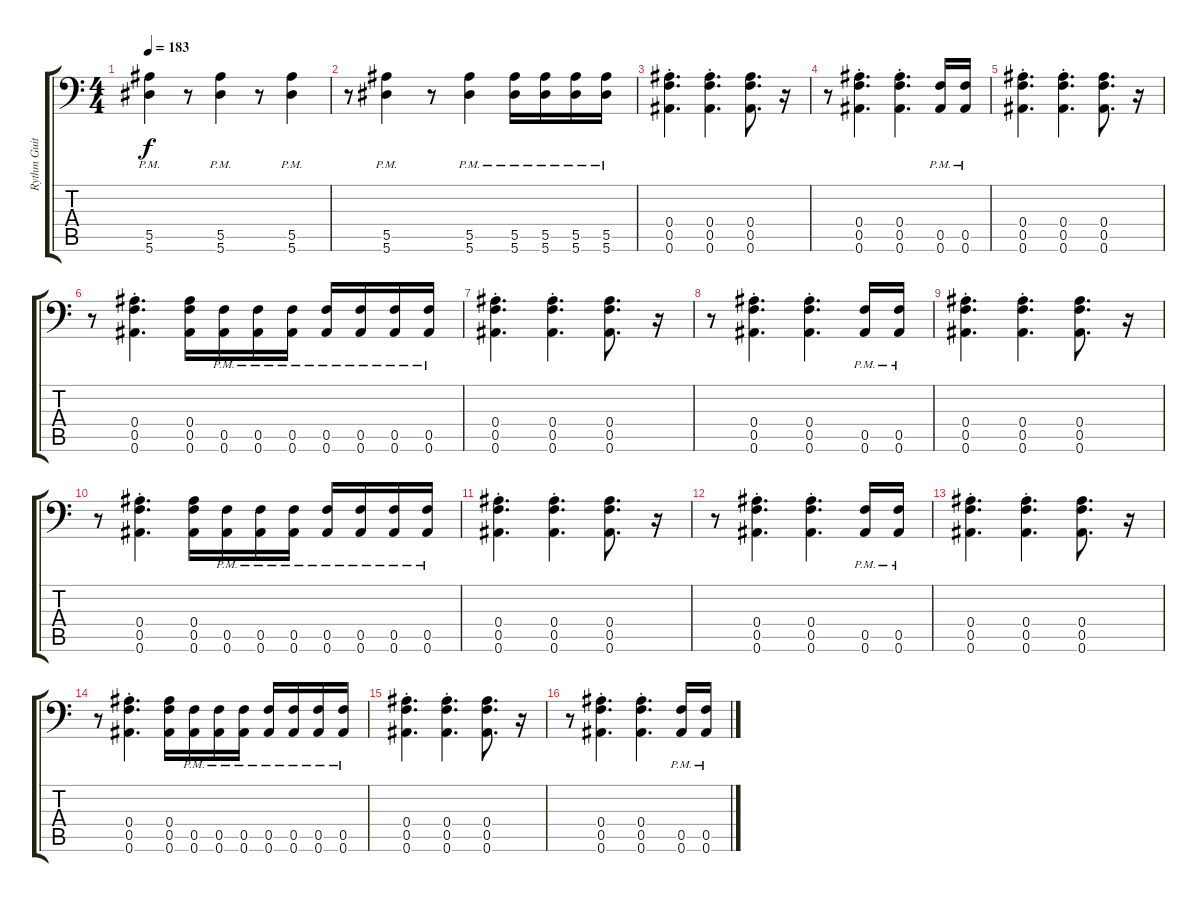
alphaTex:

\track ("Rythm Guitar #1" "Rythm Guit") {instrument distortionguitar}
\staff {score tabs}
\tuning (C4 G3 Eb3 Bb2 F2 Bb1) {hide}
\ts (4 4)
\tempo 183
\clef f4
\ks c
(5.5{pm} 5.6{pm}).4{dy f} r.8 (5.5{pm} 5.6{pm}).4 r.8 (5.5{pm} 5.6{pm}).4 |
r.8 (5.5{pm} 5.6{pm}).4 r.8 (5.5{pm} 5.6{pm}).4 (5.5{pm} 5.6{pm}).16 (5.5{pm} 5.6{pm}).16 (5.5{pm} 5.6{pm}).16 (5.5{pm} 5.6{pm}).16 |
(0.4{st} 0.5{st} 0.6{st}).4{d} (0.4{st} 0.5{st} 0.6{st}).4{d} (0.4 0.5 0.6).8{d} r.16 |
r.8 (0.4{st} 0.5{st} 0.6{st}).4{d} (0.4{st} 0.5{st} 0.6{st}).4{d} (0.5{pm} 0.6{pm}).16 (0.5{pm} 0.6{pm}).16 |
(0.4{st} 0.5{st} 0.6{st}).4{d} (0.4{st} 0.5{st} 0.6{st}).4{d} (0.4 0.5 0.6).8{d} r.16 |
r.8 (0.4{st} 0.5{st} 0.6{st}).4{d} (0.4 0.5 0.6).16 (0.5{pm} 0.6{pm}).16 (0.5{pm} 0.6{pm}).16 (0.5{pm} 0.6{pm}).16 (0.5{pm} 0.6{pm}).16 (0.5{pm} 0.6{pm}).16 (0.5{pm} 0.6{pm}).16 (0.5{pm} 0.6{pm}).16 |
(0.4{st} 0.5{st} 0.6{st}).4{d} (0.4{st} 0.5{st} 0.6{st}).4{d} (0.4 0.5 0.6).8{d} r.16 |
r.8 (0.4{st} 0.5{st} 0.6{st}).4{d} (0.4{st} 0.5{st} 0.6{st}).4{d} (0.5{pm} 0.6{pm}).16 (0.5{pm} 0.6{pm}).16 |
(0.4{st} 0.5{st} 0.6{st}).4{d} (0.4{st} 0.5{st} 0.6{st}).4{d} (0.4 0.5 0.6).8{d} r.16 |
r.8 (0.4{st} 0.5{st} 0.6{st}).4{d} (0.4 0.5 0.6).16 (0.5{pm} 0.6{pm}).16 (0.5{pm} 0.6{pm}).16 (0.5{pm} 0.6{pm}).16 (0.5{pm} 0.6{pm}).16 (0.5{pm} 0.6{pm}).16 (0.5{pm} 0.6{pm}).16 (0.5{pm} 0.6{pm}).16 |
(0.4{st} 0.5{st} 0.6{st}).4{d} (0.4{st} 0.5{st} 0.6{st}).4{d} (0.4 0.5 0.6).8{d} r.16 |
r.8 (0.4{st} 0.5{st} 0.6{st}).4{d} (0.4{st} 0.5{st} 0.6{st}).4{d} (0.5{pm} 0.6{pm}).16 (0.5{pm} 0.6{pm}).16 |
(0.4{st} 0.5{st} 0.6{st}).4{d} (0.4{st} 0.5{st} 0.6{st}).4{d} (0.4 0.5 0.6).8{d} r.16 |
r.8 (0.4{st} 0.5{st} 0.6{st}).4{d} (0.4 0.5 0.6).16 (0.5{pm} 0.6{pm}).16 (0.5{pm} 0.6{pm}).16 (0.5{pm} 0.6{pm}).16 (0.5{pm} 0.6{pm}).16 (0.5{pm} 0.6{pm}).16 (0.5{pm} 0.6{pm}).16 (0.5{pm} 0.6{pm}).16 |
(0.4{st} 0.5{st} 0.6{st}).4{d} (0.4{st} 0.5{st} 0.6{st}).4{d} (0.4 0.5 0.6).8{d} r.16 |
r.8 (0.4{st} 0.5{st} 0.6{st}).4{d} (0.4{st} 0.5{st} 0.6{st}).4{d} (0.5{pm} 0.6{pm}).16 (0.5{pm} 0.6{pm}).16
